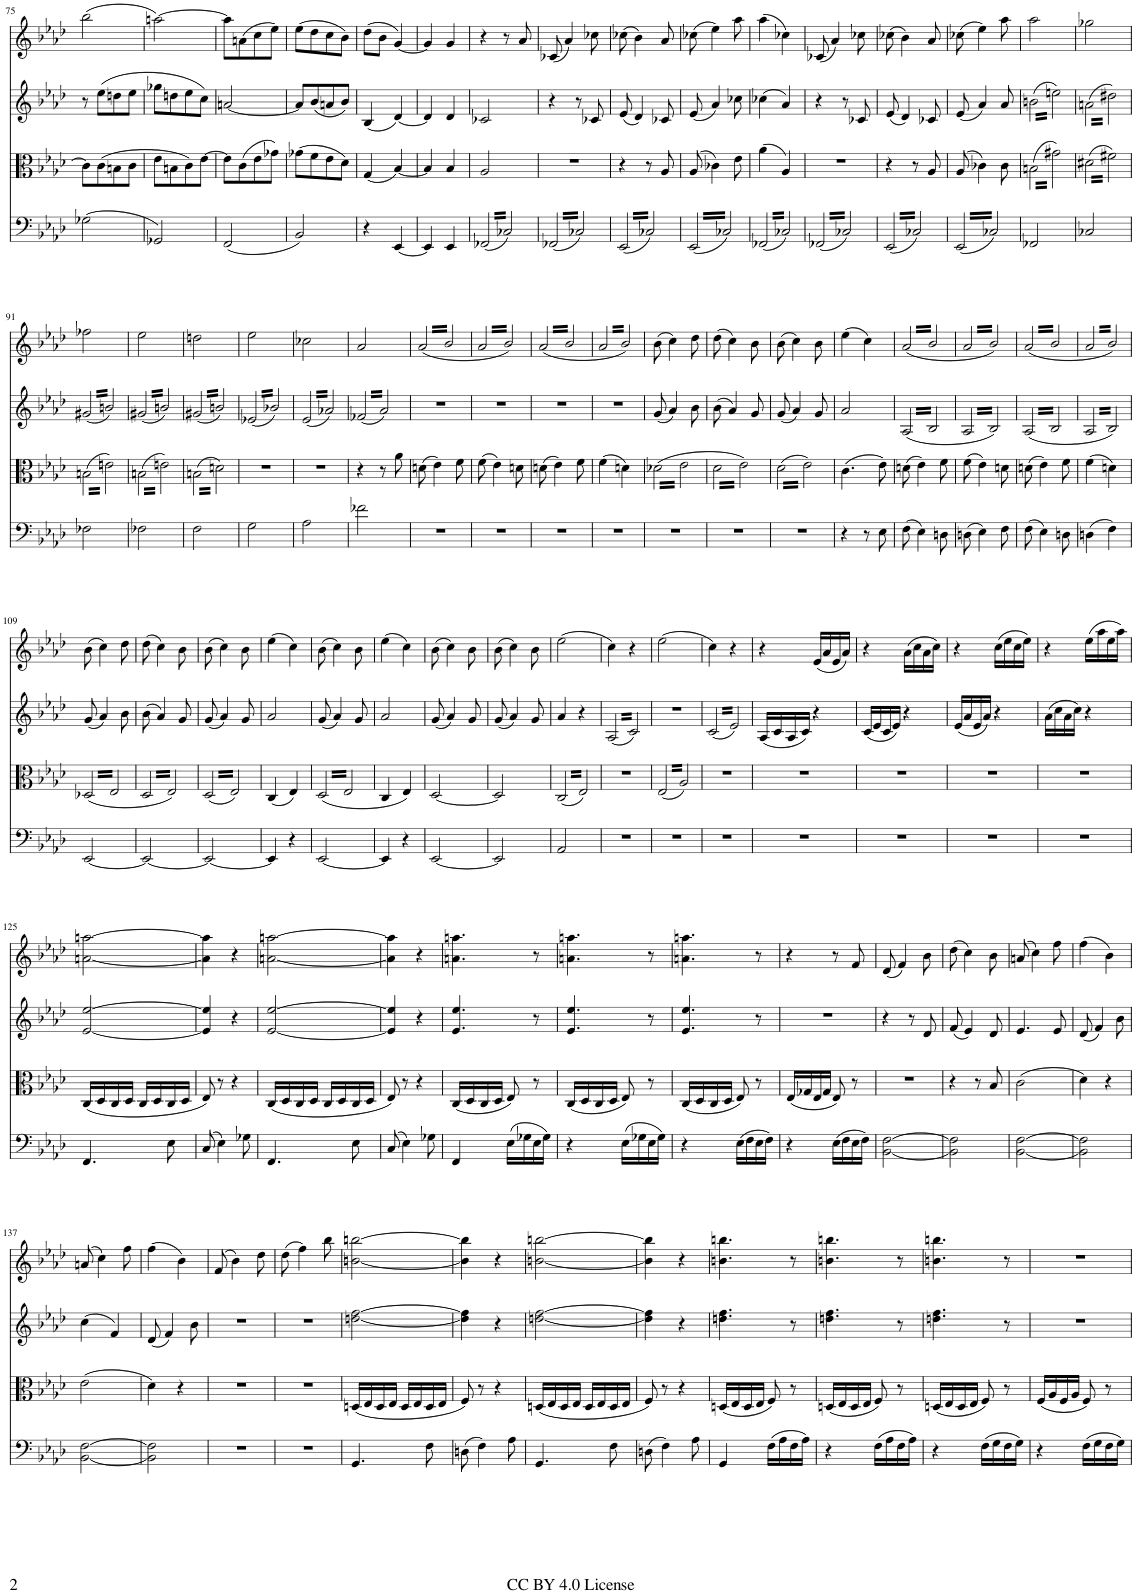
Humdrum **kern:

**kern	**kern	**kern	**kern
*part4	*part3	*part2	*part1
*staff4	*staff3	*staff2	*staff1
*I"Cello	*I"Viola	*I"Violin II	*I"Violin I
*	*I'Vla	*I'Vln	*I'Vln
!!LO:PB:g=z
*clefF4	*clefC3	*clefG2	*clefG2
*k[b-e-a-d-]	*k[b-e-a-d-]	*k[b-e-a-d-]	*k[b-e-a-d-]
*M2/4	*M2/4	*M2/4	*M2/4
=75	=75	=75	=75
(2G-X\	8c\L]	8r	(2bb-\
.	(8c\	(8ee-\L	.
.	8Bn\	8ddn\	.
.	8c\J	8ee-\J	.
=76	=76	=76	=76
2GG-X/)	8e-\L	8gg-X\L	[2aan\)
.	8Bn\	8ddn\	.
.	8c\)	8ee-\	.
.	[8e-\J	8cc\J)	.
=77	=77	=77	=77
(2FF/	8e-\L]	[2an/	8aa\L]
.	(8c\	.	(8an\
.	8e-\	.	8cc\
.	8g-X\J)	.	8ee-\J)
=78	=78	=78	=78
2BB-/)	(8g-X\L	8a/L]	(8ee-\L
.	8f\	(8b-/	8dd-\
.	8e-\	8an/	8cc\
.	8d-\J)	8b-/J)	8b-\J)
=79	=79	=79	=79
4r	(4G/	(4B-/	(8dd-\L
.	.	.	8b-\J
[4EE-/	[4B-/)	[4d-/)	[4g/)
=80	=80	=80	=80
4EE-/]	4B-/]	4d-/]	4g/]
4EE-/	4B-/	4d-/	4g/
=81	=81	=81	=81
*tremolo	*	*	*
(32FF-X/LLL	2A-/	2c-X/	4r
32C-X/)	.	.	.
32FF-X/	.	.	.
32C-X/)	.	.	.
32FF-X/	.	.	.
32C-X/)	.	.	.
32FF-X/	.	.	.
32C-X/)	.	.	.
32FF-X/	.	.	8r
32C-X/)	.	.	.
32FF-X/	.	.	.
32C-X/)	.	.	.
32FF-X/	.	.	8a-/
32C-X/)	.	.	.
32FF-X/	.	.	.
32C-X/)JJJ	.	.	.
=82	=82	=82	=82
(32FF-X/LLL	2r	4r	(8c-X/
32C-X/)	.	.	.
32FF-X/	.	.	.
32C-X/)	.	.	.
32FF-X/	.	.	4a-/)
32C-X/)	.	.	.
32FF-X/	.	.	.
32C-X/)	.	.	.
32FF-X/	.	8r	.
32C-X/)	.	.	.
32FF-X/	.	.	.
32C-X/)	.	.	.
32FF-X/	.	8c-X/	8cc-X\
32C-X/)	.	.	.
32FF-X/	.	.	.
32C-X/)JJJ	.	.	.
=83	=83	=83	=83
(32EE-/LLL	4r	(8e-/	(8cc-X\
32C-X/)	.	.	.
32EE-/	.	.	.
32C-X/)	.	.	.
32EE-/	.	4d-/)	4b-\)
32C-X/)	.	.	.
32EE-/	.	.	.
32C-X/)	.	.	.
32EE-/	8r	.	.
32C-X/)	.	.	.
32EE-/	.	.	.
32C-X/)	.	.	.
32EE-/	8A-/	8c-X/	8a-/
32C-X/)	.	.	.
32EE-/	.	.	.
32C-X/)JJJ	.	.	.
=84	=84	=84	=84
(32EE-/LLL	(8A-/	(8e-/	(8cc-X\
32C-X/)	.	.	.
32EE-/	.	.	.
32C-X/)	.	.	.
32EE-/	4c-X\)	4a-/)	4ee-\)
32C-X/)	.	.	.
32EE-/	.	.	.
32C-X/)	.	.	.
32EE-/	.	.	.
32C-X/)	.	.	.
32EE-/	.	.	.
32C-X/)	.	.	.
32EE-/	8e-\	8cc-X\	8aa-\
32C-X/)	.	.	.
32EE-/	.	.	.
32C-X/)JJJ	.	.	.
=85	=85	=85	=85
(32FF-X/LLL	(4a-\	(4cc-X\	(4aa-\
32C-X/)	.	.	.
32FF-X/	.	.	.
32C-X/)	.	.	.
32FF-X/	.	.	.
32C-X/)	.	.	.
32FF-X/	.	.	.
32C-X/)	.	.	.
32FF-X/	4A-/)	4a-/)	4cc-X\)
32C-X/)	.	.	.
32FF-X/	.	.	.
32C-X/)	.	.	.
32FF-X/	.	.	.
32C-X/)	.	.	.
32FF-X/	.	.	.
32C-X/)JJJ	.	.	.
=86	=86	=86	=86
(32FF-X/LLL	2r	4r	(8c-X/
32C-X/)	.	.	.
32FF-X/	.	.	.
32C-X/)	.	.	.
32FF-X/	.	.	4a-/)
32C-X/)	.	.	.
32FF-X/	.	.	.
32C-X/)	.	.	.
32FF-X/	.	8r	.
32C-X/)	.	.	.
32FF-X/	.	.	.
32C-X/)	.	.	.
32FF-X/	.	8c-X/	8cc-X\
32C-X/)	.	.	.
32FF-X/	.	.	.
32C-X/)JJJ	.	.	.
=87	=87	=87	=87
(32EE-/LLL	4r	(8e-/	(8cc-X\
32C-X/)	.	.	.
32EE-/	.	.	.
32C-X/)	.	.	.
32EE-/	.	4d-/)	4b-\)
32C-X/)	.	.	.
32EE-/	.	.	.
32C-X/)	.	.	.
32EE-/	8r	.	.
32C-X/)	.	.	.
32EE-/	.	.	.
32C-X/)	.	.	.
32EE-/	8A-/	8c-X/	8a-/
32C-X/)	.	.	.
32EE-/	.	.	.
32C-X/)JJJ	.	.	.
=88	=88	=88	=88
(32EE-/LLL	(8A-/	(8e-/	(8cc-X\
32C-X/)	.	.	.
32EE-/	.	.	.
32C-X/)	.	.	.
32EE-/	4c-X\)	4a-/)	4ee-\)
32C-X/)	.	.	.
32EE-/	.	.	.
32C-X/)	.	.	.
32EE-/	.	.	.
32C-X/)	.	.	.
32EE-/	.	.	.
32C-X/)	.	.	.
32EE-/	8c-\	8a-/	8aa-\
32C-X/)	.	.	.
32EE-/	.	.	.
32C-X/)JJJ	.	.	.
*Xtremolo	*	*	*
=89	=89	=89	=89
*	*tremolo	*	*
*	*	*tremolo	*
2FF-X/	(32Bn\LLL	(32bn\LLL	2aa-\
.	32g#X\)	32een\)	.
.	32Bn\	32bn\	.
.	32g#X\)	32een\)	.
.	32Bn\	32bn\	.
.	32g#X\)	32een\)	.
.	32Bn\	32bn\	.
.	32g#X\)	32een\)	.
.	32Bn\	32bn\	.
.	32g#X\)	32een\)	.
.	32Bn\	32bn\	.
.	32g#X\)	32een\)	.
.	32Bn\	32bn\	.
.	32g#X\)	32een\)	.
.	32Bn\	32bn\	.
.	32g#X\)JJJ	32een\)JJJ	.
=90	=90	=90	=90
2C-X/	(32d#X\LLL	(32an\LLL	2gg-X\
.	32f#X\)	32dd#X\)	.
.	32d#X\	32an\	.
.	32f#X\)	32dd#X\)	.
.	32d#X\	32an\	.
.	32f#X\)	32dd#X\)	.
.	32d#X\	32an\	.
.	32f#X\)	32dd#X\)	.
.	32d#X\	32an\	.
.	32f#X\)	32dd#X\)	.
.	32d#X\	32an\	.
.	32f#X\)	32dd#X\)	.
.	32d#X\	32an\	.
.	32f#X\)	32dd#X\)	.
.	32d#X\	32an\	.
.	32f#X\)JJJ	32dd#X\)JJJ	.
!!LO:LB:g=z
=91	=91	=91	=91
2F-X\	(32Bn\LLL	(32g#X/LLL	2ff-X\
.	32en\)	32bn/)	.
.	32Bn\	32g#X/	.
.	32en\)	32bn/)	.
.	32Bn\	32g#X/	.
.	32en\)	32bn/)	.
.	32Bn\	32g#X/	.
.	32en\)	32bn/)	.
.	32Bn\	32g#X/	.
.	32en\)	32bn/)	.
.	32Bn\	32g#X/	.
.	32en\)	32bn/)	.
.	32Bn\	32g#X/	.
.	32en\)	32bn/)	.
.	32Bn\	32g#X/	.
.	32en\)JJJ	32bn/)JJJ	.
=92	=92	=92	=92
2F-X\	(32Bn\LLL	(32g#X/LLL	2ee-\
.	32en\)	32bn/)	.
.	32Bn\	32g#X/	.
.	32en\)	32bn/)	.
.	32Bn\	32g#X/	.
.	32en\)	32bn/)	.
.	32Bn\	32g#X/	.
.	32en\)	32bn/)	.
.	32Bn\	32g#X/	.
.	32en\)	32bn/)	.
.	32Bn\	32g#X/	.
.	32en\)	32bn/)	.
.	32Bn\	32g#X/	.
.	32en\)	32bn/)	.
.	32Bn\	32g#X/	.
.	32en\)JJJ	32bn/)JJJ	.
=93	=93	=93	=93
2F\	(32Bn\LLL	(32g#X/LLL	2ddn\
.	32dn\)	32bn/)	.
.	32Bn\	32g#X/	.
.	32dn\)	32bn/)	.
.	32Bn\	32g#X/	.
.	32dn\)	32bn/)	.
.	32Bn\	32g#X/	.
.	32dn\)	32bn/)	.
.	32Bn\	32g#X/	.
.	32dn\)	32bn/)	.
.	32Bn\	32g#X/	.
.	32dn\)	32bn/)	.
.	32Bn\	32g#X/	.
.	32dn\)	32bn/)	.
.	32Bn\	32g#X/	.
.	32dn\)JJJ	32bn/)JJJ	.
*	*Xtremolo	*	*
=94	=94	=94	=94
2G\	2r	(32e-X/LLL	2ee-\
.	.	32b-X/)	.
.	.	32e-X/	.
.	.	32b-X/)	.
.	.	32e-X/	.
.	.	32b-X/)	.
.	.	32e-X/	.
.	.	32b-X/)	.
.	.	32e-X/	.
.	.	32b-X/)	.
.	.	32e-X/	.
.	.	32b-X/)	.
.	.	32e-X/	.
.	.	32b-X/)	.
.	.	32e-X/	.
.	.	32b-X/)JJJ	.
=95	=95	=95	=95
2A-\	2r	(32e-/LLL	2cc-X\
.	.	32a-X/)	.
.	.	32e-/	.
.	.	32a-X/)	.
.	.	32e-/	.
.	.	32a-X/)	.
.	.	32e-/	.
.	.	32a-X/)	.
.	.	32e-/	.
.	.	32a-X/)	.
.	.	32e-/	.
.	.	32a-X/)	.
.	.	32e-/	.
.	.	32a-X/)	.
.	.	32e-/	.
.	.	32a-X/)JJJ	.
=96	=96	=96	=96
2f-X\	4r	(32f-X/LLL	2a-/
.	.	32a-/)	.
.	.	32f-X/	.
.	.	32a-/)	.
.	.	32f-X/	.
.	.	32a-/)	.
.	.	32f-X/	.
.	.	32a-/)	.
.	8r	32f-X/	.
.	.	32a-/)	.
.	.	32f-X/	.
.	.	32a-/)	.
.	8a-\	32f-X/	.
.	.	32a-/)	.
.	.	32f-X/	.
.	.	32a-/)JJJ	.
*	*	*Xtremolo	*
=97	=97	=97	=97
*	*	*	*tremolo
2r	(8dn\	2r	(32a-/LLL
.	.	.	32b-/
.	.	.	32a-/
.	.	.	32b-/
.	4e-\)	.	32a-/
.	.	.	32b-/
.	.	.	32a-/
.	.	.	32b-/
.	.	.	32a-/
.	.	.	32b-/
.	.	.	32a-/
.	.	.	32b-/
.	8f\	.	32a-/
.	.	.	32b-/
.	.	.	32a-/
.	.	.	32b-/JJJ
=98	=98	=98	=98
2r	(8f\	2r	32a-/LLL
.	.	.	32b-/)
.	.	.	32a-/
.	.	.	32b-/)
.	4e-\)	.	32a-/
.	.	.	32b-/)
.	.	.	32a-/
.	.	.	32b-/)
.	.	.	32a-/
.	.	.	32b-/)
.	.	.	32a-/
.	.	.	32b-/)
.	8dn\	.	32a-/
.	.	.	32b-/)
.	.	.	32a-/
.	.	.	32b-/)JJJ
=99	=99	=99	=99
2r	(8dn\	2r	(32a-/LLL
.	.	.	32b-/
.	.	.	32a-/
.	.	.	32b-/
.	4e-\)	.	32a-/
.	.	.	32b-/
.	.	.	32a-/
.	.	.	32b-/
.	.	.	32a-/
.	.	.	32b-/
.	.	.	32a-/
.	.	.	32b-/
.	8f\	.	32a-/
.	.	.	32b-/
.	.	.	32a-/
.	.	.	32b-/JJJ
=100	=100	=100	=100
2r	(4f\	2r	32a-/LLL
.	.	.	32b-/)
.	.	.	32a-/
.	.	.	32b-/)
.	.	.	32a-/
.	.	.	32b-/)
.	.	.	32a-/
.	.	.	32b-/)
.	4dn\)	.	32a-/
.	.	.	32b-/)
.	.	.	32a-/
.	.	.	32b-/)
.	.	.	32a-/
.	.	.	32b-/)
.	.	.	32a-/
.	.	.	32b-/)JJJ
*	*	*	*Xtremolo
=101	=101	=101	=101
*	*tremolo	*	*
2r	(32d-X\LLL	(8g/	(8b-\
.	32e-\	.	.
.	32d-X\	.	.
.	32e-\	.	.
.	32d-X\	4a-/)	4cc\)
.	32e-\	.	.
.	32d-X\	.	.
.	32e-\	.	.
.	32d-X\	.	.
.	32e-\	.	.
.	32d-X\	.	.
.	32e-\	.	.
.	32d-X\	8b-\	8dd-\
.	32e-\	.	.
.	32d-X\	.	.
.	32e-\JJJ	.	.
=102	=102	=102	=102
2r	32d-\LLL	(8b-\	(8dd-\
.	32e-\)	.	.
.	32d-\	.	.
.	32e-\)	.	.
.	32d-\	4a-/)	4cc\)
.	32e-\)	.	.
.	32d-\	.	.
.	32e-\)	.	.
.	32d-\	.	.
.	32e-\)	.	.
.	32d-\	.	.
.	32e-\)	.	.
.	32d-\	8g/	8b-\
.	32e-\)	.	.
.	32d-\	.	.
.	32e-\)JJJ	.	.
=103	=103	=103	=103
2r	(32d-\LLL	(8g/	(8b-\
.	32e-\)	.	.
.	32d-\	.	.
.	32e-\)	.	.
.	32d-\	4a-/)	4cc\)
.	32e-\)	.	.
.	32d-\	.	.
.	32e-\)	.	.
.	32d-\	.	.
.	32e-\)	.	.
.	32d-\	.	.
.	32e-\)	.	.
.	32d-\	8g/	8b-\
.	32e-\)	.	.
.	32d-\	.	.
.	32e-\)JJJ	.	.
*	*Xtremolo	*	*
=104	=104	=104	=104
4r	(4.c\	2a-/	(4ee-\
.	.	.	.
.	.	.	.
.	.	.	.
.	.	.	.
.	.	.	.
.	.	.	.
.	.	.	.
8r	.	.	4cc\)
8E-\	8e-\)	.	.
=105	=105	=105	=105
*	*	*tremolo	*
*	*	*	*tremolo
(8F\	(8dn\	(32A-/LLL	(32a-/LLL
.	.	32B-/	32b-/
.	.	32A-/	32a-/
.	.	32B-/	32b-/
4E-\)	4e-\)	32A-/	32a-/
.	.	32B-/	32b-/
.	.	32A-/	32a-/
.	.	32B-/	32b-/
.	.	32A-/	32a-/
.	.	32B-/	32b-/
.	.	32A-/	32a-/
.	.	32B-/	32b-/
8Dn\	8f\	32A-/	32a-/
.	.	32B-/	32b-/
.	.	32A-/	32a-/
.	.	32B-/JJJ	32b-/JJJ
=106	=106	=106	=106
(8Dn\	(8f\	32A-/LLL	32a-/LLL
.	.	32B-/)	32b-/)
.	.	32A-/	32a-/
.	.	32B-/)	32b-/)
4E-\)	4e-\)	32A-/	32a-/
.	.	32B-/)	32b-/)
.	.	32A-/	32a-/
.	.	32B-/)	32b-/)
.	.	32A-/	32a-/
.	.	32B-/)	32b-/)
.	.	32A-/	32a-/
.	.	32B-/)	32b-/)
8F\	8dn\	32A-/	32a-/
.	.	32B-/)	32b-/)
.	.	32A-/	32a-/
.	.	32B-/)JJJ	32b-/)JJJ
=107	=107	=107	=107
(8F\	(8dn\	(32A-/LLL	(32a-/LLL
.	.	32B-/	32b-/
.	.	32A-/	32a-/
.	.	32B-/	32b-/
4E-\)	4e-\)	32A-/	32a-/
.	.	32B-/	32b-/
.	.	32A-/	32a-/
.	.	32B-/	32b-/
.	.	32A-/	32a-/
.	.	32B-/	32b-/
.	.	32A-/	32a-/
.	.	32B-/	32b-/
8Dn\	8f\	32A-/	32a-/
.	.	32B-/	32b-/
.	.	32A-/	32a-/
.	.	32B-/JJJ	32b-/JJJ
=108	=108	=108	=108
(4Dn\	(4f\	32A-/LLL	32a-/LLL
.	.	32B-/)	32b-/)
.	.	32A-/	32a-/
.	.	32B-/)	32b-/)
.	.	32A-/	32a-/
.	.	32B-/)	32b-/)
.	.	32A-/	32a-/
.	.	32B-/)	32b-/)
4F\)	4dn\)	32A-/	32a-/
.	.	32B-/)	32b-/)
.	.	32A-/	32a-/
.	.	32B-/)	32b-/)
.	.	32A-/	32a-/
.	.	32B-/)	32b-/)
.	.	32A-/	32a-/
.	.	32B-/)JJJ	32b-/)JJJ
*	*	*	*Xtremolo
*	*	*Xtremolo	*
!!LO:LB:g=z
=109	=109	=109	=109
*	*tremolo	*	*
[2EE-/	(32D-X/LLL	(8g/	(8b-\
.	32E-/	.	.
.	32D-X/	.	.
.	32E-/	.	.
.	32D-X/	4a-/)	4cc\)
.	32E-/	.	.
.	32D-X/	.	.
.	32E-/	.	.
.	32D-X/	.	.
.	32E-/	.	.
.	32D-X/	.	.
.	32E-/	.	.
.	32D-X/	8b-\	8dd-\
.	32E-/	.	.
.	32D-X/	.	.
.	32E-/JJJ	.	.
=110	=110	=110	=110
2EE-/_	32D-/LLL	(8b-\	(8dd-\
.	32E-/)	.	.
.	32D-/	.	.
.	32E-/)	.	.
.	32D-/	4a-/)	4cc\)
.	32E-/)	.	.
.	32D-/	.	.
.	32E-/)	.	.
.	32D-/	.	.
.	32E-/)	.	.
.	32D-/	.	.
.	32E-/)	.	.
.	32D-/	8g/	8b-\
.	32E-/)	.	.
.	32D-/	.	.
.	32E-/)JJJ	.	.
=111	=111	=111	=111
2EE-/_	(32D-/LLL	(8g/	(8b-\
.	32E-/)	.	.
.	32D-/	.	.
.	32E-/)	.	.
.	32D-/	4a-/)	4cc\)
.	32E-/)	.	.
.	32D-/	.	.
.	32E-/)	.	.
.	32D-/	.	.
.	32E-/)	.	.
.	32D-/	.	.
.	32E-/)	.	.
.	32D-/	8g/	8b-\
.	32E-/)	.	.
.	32D-/	.	.
.	32E-/)JJJ	.	.
*	*Xtremolo	*	*
=112	=112	=112	=112
4EE-/]	(4C/	2a-/	(4ee-\
.	.	.	.
.	.	.	.
.	.	.	.
.	.	.	.
.	.	.	.
.	.	.	.
.	.	.	.
4r	4E-/)	.	4cc\)
=113	=113	=113	=113
*	*tremolo	*	*
[2EE-/	(32D-/LLL	(8g/	(8b-\
.	32E-/	.	.
.	32D-/	.	.
.	32E-/	.	.
.	32D-/	4a-/)	4cc\)
.	32E-/	.	.
.	32D-/	.	.
.	32E-/	.	.
.	32D-/	.	.
.	32E-/	.	.
.	32D-/	.	.
.	32E-/	.	.
.	32D-/	8g/	8b-\
.	32E-/	.	.
.	32D-/	.	.
.	32E-/JJJ	.	.
*	*Xtremolo	*	*
=114	=114	=114	=114
4EE-/]	4C/	2a-/	(4ee-\
.	.	.	.
.	.	.	.
.	.	.	.
.	.	.	.
.	.	.	.
.	.	.	.
.	.	.	.
4r	4E-/)	.	4cc\)
=115	=115	=115	=115
[2EE-/	[2D-/	(8g/	(8b-\
.	.	4a-/)	4cc\)
.	.	8g/	8b-\
=116	=116	=116	=116
2EE-/]	2D-/]	(8g/	(8b-\
.	.	4a-/)	4cc\)
.	.	8g/	8b-\
=117	=117	=117	=117
*	*tremolo	*	*
2AA-/	(32C/LLL	4a-/	(2ee-\
.	32E-/)	.	.
.	32C/	.	.
.	32E-/)	.	.
.	32C/	.	.
.	32E-/)	.	.
.	32C/	.	.
.	32E-/)	.	.
.	32C/	4r	.
.	32E-/)	.	.
.	32C/	.	.
.	32E-/)	.	.
.	32C/	.	.
.	32E-/)	.	.
.	32C/	.	.
.	32E-/)JJJ	.	.
=118	=118	=118	=118
*	*	*tremolo	*
2r	2r	(32A-/LLL	4cc\)
.	.	32c/)	.
.	.	32A-/	.
.	.	32c/)	.
.	.	32A-/	.
.	.	32c/)	.
.	.	32A-/	.
.	.	32c/)	.
.	.	32A-/	4r
.	.	32c/)	.
.	.	32A-/	.
.	.	32c/)	.
.	.	32A-/	.
.	.	32c/)	.
.	.	32A-/	.
.	.	32c/)JJJ	.
=119	=119	=119	=119
2r	(32E-/LLL	2r	(2ee-\
.	32A-/)	.	.
.	32E-/	.	.
.	32A-/)	.	.
.	32E-/	.	.
.	32A-/)	.	.
.	32E-/	.	.
.	32A-/)	.	.
.	32E-/	.	.
.	32A-/)	.	.
.	32E-/	.	.
.	32A-/)	.	.
.	32E-/	.	.
.	32A-/)	.	.
.	32E-/	.	.
.	32A-/)JJJ	.	.
*	*Xtremolo	*	*
=120	=120	=120	=120
2r	2r	(32c/LLL	4cc\)
.	.	32e-/)	.
.	.	32c/	.
.	.	32e-/)	.
.	.	32c/	.
.	.	32e-/)	.
.	.	32c/	.
.	.	32e-/)	.
.	.	32c/	4r
.	.	32e-/)	.
.	.	32c/	.
.	.	32e-/)	.
.	.	32c/	.
.	.	32e-/)	.
.	.	32c/	.
.	.	32e-/)JJJ	.
*	*	*Xtremolo	*
=121	=121	=121	=121
2r	2r	(16A-/LL	4r
.	.	.	.
.	.	16c/	.
.	.	.	.
.	.	16A-/	.
.	.	.	.
.	.	16c/JJ)	.
.	.	.	.
.	.	4r	(16e-/LL
.	.	.	16a-/
.	.	.	16e-/
.	.	.	16a-/JJ)
=122	=122	=122	=122
2r	2r	(16c/LL	4r
.	.	16e-/	.
.	.	16c/	.
.	.	16e-/JJ)	.
.	.	4r	(16a-\LL
.	.	.	16cc\
.	.	.	16a-\
.	.	.	16cc\JJ)
=123	=123	=123	=123
2r	2r	(16e-/LL	4r
.	.	16a-/	.
.	.	16e-/	.
.	.	16a-/JJ)	.
.	.	4r	(16cc\LL
.	.	.	16ee-\
.	.	.	16cc\
.	.	.	16ee-\JJ)
=124	=124	=124	=124
2r	2r	(16a-\LL	4r
.	.	16cc\	.
.	.	16a-\	.
.	.	16cc\JJ)	.
.	.	4r	(16ee-\LL
.	.	.	16aa-\
.	.	.	16ee-\
.	.	.	16aa-\JJ)
!!LO:LB:g=z
=125	=125	=125	=125
4.FF/	(16C/LL	[2e-/ [2ee-/	[2an\ [2aan\
.	16D-/	.	.
.	16C/	.	.
.	16D-/JJ	.	.
.	16C/LL	.	.
.	16D-/	.	.
8E-\	16C/	.	.
.	16D-/JJ	.	.
=126	=126	=126	=126
(8C/	8E-/)	4e-/] 4ee-/]	4a\] 4aa\]
4E-\)	8r	.	.
.	4r	4r	4r
8G-X\	.	.	.
=127	=127	=127	=127
4.FF/	(16C/LL	[2e-/ [2ee-/	[2an\ [2aan\
.	16D-/	.	.
.	16C/	.	.
.	16D-/JJ	.	.
.	16C/LL	.	.
.	16D-/	.	.
8E-\	16C/	.	.
.	16D-/JJ	.	.
=128	=128	=128	=128
(8C/	8E-/)	4e-/] 4ee-/]	4a\] 4aa\]
4E-\)	8r	.	.
.	4r	4r	4r
8G-X\	.	.	.
=129	=129	=129	=129
4FF/	(16C/LL	4.e-/ 4.ee-/	4.an\ 4.aan\
.	16D-/	.	.
.	16C/	.	.
.	16D-/JJ	.	.
(16E-\LL	8E-/)	.	.
16G-X\	.	.	.
16E-\	8r	8r	8r
16G-\JJ)	.	.	.
=130	=130	=130	=130
4r	(16C/LL	4.e-/ 4.ee-/	4.an\ 4.aan\
.	16D-/	.	.
.	16C/	.	.
.	16D-/JJ	.	.
(16E-\LL	8E-/)	.	.
16G-X\	.	.	.
16E-\	8r	8r	8r
16G-\JJ)	.	.	.
=131	=131	=131	=131
4r	(16C/LL	4.e-/ 4.ee-/	4.an\ 4.aan\
.	16D-/	.	.
.	16C/	.	.
.	16D-/JJ	.	.
(16E-\LL	8E-/)	.	.
16F\	.	.	.
16E-\	8r	8r	8r
16F\JJ)	.	.	.
=132	=132	=132	=132
4r	(16E-/LL	2r	4r
.	16G-X/	.	.
.	16E-/	.	.
.	16G-/JJ	.	.
(16E-\LL	8E-/)	.	8r
16F\	.	.	.
16E-\	8r	.	8f/
16F\JJ)	.	.	.
=133	=133	=133	=133
[2BB-\ [2F\	2r	4r	(8d-/
.	.	.	4f/)
.	.	8r	.
.	.	8d-/	8b-\
=134	=134	=134	=134
2BB-\] 2F\]	4r	(8f/	(8dd-\
.	.	4e-/)	4cc\)
.	8r	.	.
.	8B-/	8d-/	8b-\
=135	=135	=135	=135
[2BB-\ [2F\	(2c\	4.e-/	(8an/
.	.	.	4cc\)
.	.	8e-/	8ff\
=136	=136	=136	=136
2BB-\] 2F\]	4d-\)	(8d-/	(4ff\
.	.	4f/)	.
.	4r	.	4b-\)
.	.	8b-\	.
!!LO:LB:g=z
=137	=137	=137	=137
[2BB-\ [2F\	(2e-\	(4cc\	(8an/
.	.	.	4cc\)
.	.	4f/)	.
.	.	.	8ff\
=138	=138	=138	=138
2BB-\] 2F\]	4d-\)	(8d-/	(4ff\
.	.	4f/)	.
.	4r	.	4b-\)
.	.	8b-\	.
=139	=139	=139	=139
2r	2r	2r	(8f/
.	.	.	4b-\)
.	.	.	8dd-\
=140	=140	=140	=140
2r	2r	2r	(8dd-\
.	.	.	4ff\)
.	.	.	8bb-\
=141	=141	=141	=141
4.GG/	(16Dn/LL	[2ddn\ [2ff\	[2bn\ [2bbn\
.	16E-/	.	.
.	16D/	.	.
.	16E-/JJ	.	.
.	16D/LL	.	.
.	16E-/	.	.
8F\	16D/	.	.
.	16E-/JJ	.	.
=142	=142	=142	=142
(8Dn\	8F/)	4dd\] 4ff\]	4b\] 4bb\]
4F\)	8r	.	.
.	4r	4r	4r
8A-\	.	.	.
=143	=143	=143	=143
4.GG/	(16Dn/LL	[2ddn\ [2ff\	[2bn\ [2bbn\
.	16E-/	.	.
.	16D/	.	.
.	16E-/JJ	.	.
.	16D/LL	.	.
.	16E-/	.	.
8F\	16D/	.	.
.	16E-/JJ	.	.
=144	=144	=144	=144
(8Dn\	8F/)	4dd\] 4ff\]	4b\] 4bb\]
4F\)	8r	.	.
.	4r	4r	4r
8A-\	.	.	.
=145	=145	=145	=145
4GG/	(16Dn/LL	4.ddn\ 4.ff\	4.bn\ 4.bbn\
.	16E-/	.	.
.	16D/	.	.
.	16E-/JJ	.	.
(16F\LL	8F/)	.	.
16A-\	.	.	.
16F\	8r	8r	8r
16A-\JJ)	.	.	.
=146	=146	=146	=146
4r	(16Dn/LL	4.ddn\ 4.ff\	4.bn\ 4.bbn\
.	16E-/	.	.
.	16D/	.	.
.	16E-/JJ	.	.
(16F\LL	8F/)	.	.
16A-\	.	.	.
16F\	8r	8r	8r
16A-\JJ)	.	.	.
=147	=147	=147	=147
4r	(16Dn/LL	4.ddn\ 4.ff\	4.bn\ 4.bbn\
.	16E-/	.	.
.	16D/	.	.
.	16E-/JJ	.	.
(16F\LL	8F/)	.	.
16G\	.	.	.
16F\	8r	8r	8r
16G\JJ)	.	.	.
=148	=148	=148	=148
4r	(16F/LL	2r	2r
.	16A-/	.	.
.	16F/	.	.
.	16A-/JJ	.	.
(16F\LL	8F/)	.	.
16G\	.	.	.
16F\	8r	.	.
16G\JJ)	.	.	.
=	=	=	=
*-	*-	*-	*-
